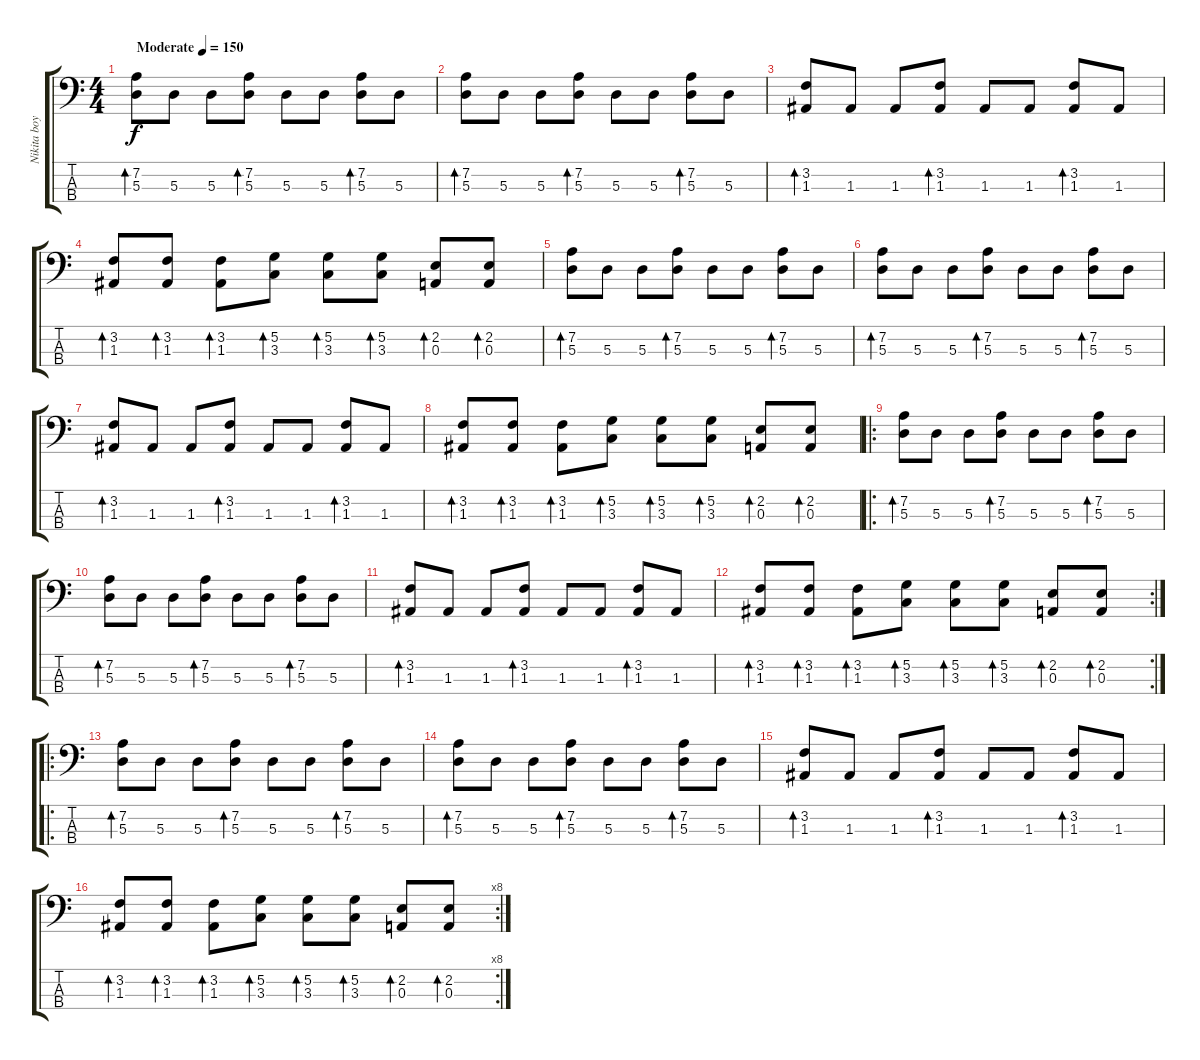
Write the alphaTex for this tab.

\track ("Nikita boy" "Nikita boy") {instrument electricbasspick}
\staff {score tabs}
\tuning (G2 D2 A1 E1) {hide}
\ts (4 4)
\tempo (150 "Moderate")
\clef f4
\ks c
(7.2 5.3).8{bd 60 dy f instrument electricbasspick} 5.3.8 5.3.8 (7.2 5.3).8{bd 60} 5.3.8 5.3.8 (7.2 5.3).8{bd 60} 5.3.8 |
(7.2 5.3).8{bd 60} 5.3.8 5.3.8 (7.2 5.3).8{bd 60} 5.3.8 5.3.8 (7.2 5.3).8{bd 60} 5.3.8 |
(3.2 1.3).8{bd 60} 1.3.8 1.3.8 (3.2 1.3).8{bd 60} 1.3.8 1.3.8 (3.2 1.3).8{bd 60} 1.3.8 |
(3.2 1.3).8{bd 60} (3.2 1.3).8{bd 60} (3.2 1.3).8{bd 60} (5.2 3.3).8{bd 60} (5.2 3.3).8{bd 60} (5.2 3.3).8{bd 60} (2.2 0.3).8{bd 60} (2.2 0.3).8{bd 60} |
(7.2 5.3).8{bd 60} 5.3.8 5.3.8 (7.2 5.3).8{bd 60} 5.3.8 5.3.8 (7.2 5.3).8{bd 60} 5.3.8 |
(7.2 5.3).8{bd 60} 5.3.8 5.3.8 (7.2 5.3).8{bd 60} 5.3.8 5.3.8 (7.2 5.3).8{bd 60} 5.3.8 |
(3.2 1.3).8{bd 60} 1.3.8 1.3.8 (3.2 1.3).8{bd 60} 1.3.8 1.3.8 (3.2 1.3).8{bd 60} 1.3.8 |
(3.2 1.3).8{bd 60} (3.2 1.3).8{bd 60} (3.2 1.3).8{bd 60} (5.2 3.3).8{bd 60} (5.2 3.3).8{bd 60} (5.2 3.3).8{bd 60} (2.2 0.3).8{bd 60} (2.2 0.3).8{bd 60} |
\ro
(7.2 5.3).8{bd 60} 5.3.8 5.3.8 (7.2 5.3).8{bd 60} 5.3.8 5.3.8 (7.2 5.3).8{bd 60} 5.3.8 |
(7.2 5.3).8{bd 60} 5.3.8 5.3.8 (7.2 5.3).8{bd 60} 5.3.8 5.3.8 (7.2 5.3).8{bd 60} 5.3.8 |
(3.2 1.3).8{bd 60} 1.3.8 1.3.8 (3.2 1.3).8{bd 60} 1.3.8 1.3.8 (3.2 1.3).8{bd 60} 1.3.8 |
\rc 2
(3.2 1.3).8{bd 60} (3.2 1.3).8{bd 60} (3.2 1.3).8{bd 60} (5.2 3.3).8{bd 60} (5.2 3.3).8{bd 60} (5.2 3.3).8{bd 60} (2.2 0.3).8{bd 60} (2.2 0.3).8{bd 60} |
\ro
(7.2 5.3).8{bd 60} 5.3.8 5.3.8 (7.2 5.3).8{bd 60} 5.3.8 5.3.8 (7.2 5.3).8{bd 60} 5.3.8 |
(7.2 5.3).8{bd 60} 5.3.8 5.3.8 (7.2 5.3).8{bd 60} 5.3.8 5.3.8 (7.2 5.3).8{bd 60} 5.3.8 |
(3.2 1.3).8{bd 60} 1.3.8 1.3.8 (3.2 1.3).8{bd 60} 1.3.8 1.3.8 (3.2 1.3).8{bd 60} 1.3.8 |
\rc 8
(3.2 1.3).8{bd 60} (3.2 1.3).8{bd 60} (3.2 1.3).8{bd 60} (5.2 3.3).8{bd 60} (5.2 3.3).8{bd 60} (5.2 3.3).8{bd 60} (2.2 0.3).8{bd 60} (2.2 0.3).8{bd 60}
